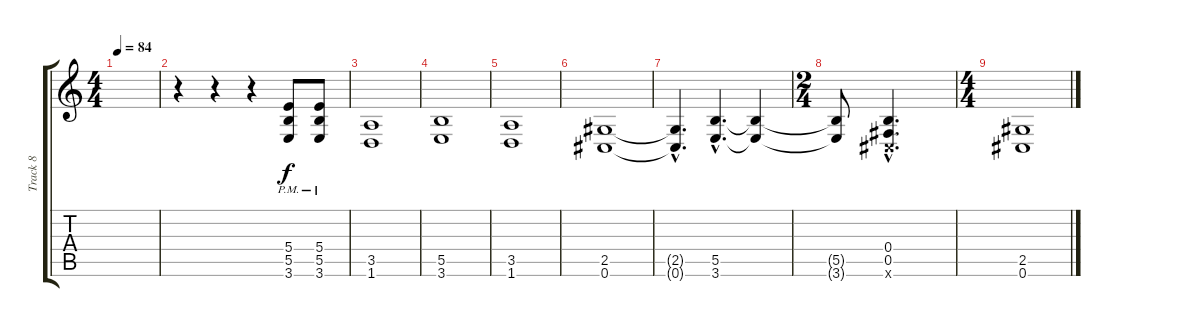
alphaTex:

\track ("Track 8" "Track 8") {instrument overdrivenguitar}
\staff {score tabs}
\tuning (Db4 Ab3 E3 B2 Gb2 Db2) {hide}
\ts (4 4)
\tempo 84
\clef g2
\ks c
|
r.4 r.4 r.4 (5.4{pm} 5.5{pm} 3.6{pm}).8 (5.4 5.5{pm} 3.6{pm}).8 |
(3.5 1.6).1 |
(5.5 3.6).1 |
(3.5 1.6).1 |
(2.5 0.6).1 |
(2.5{hac t} 0.6{hac t}).4{d} (5.5{hac} 3.6{hac}).4{d} (5.5{t} 3.6{t}).4 |
\ts (2 4)
(5.5{t} 3.6{t}).8 (0.4{hac} 0.5{hac} 0.6{hac x}).4{d} |
\ts (4 4)
(2.5 0.6).1
